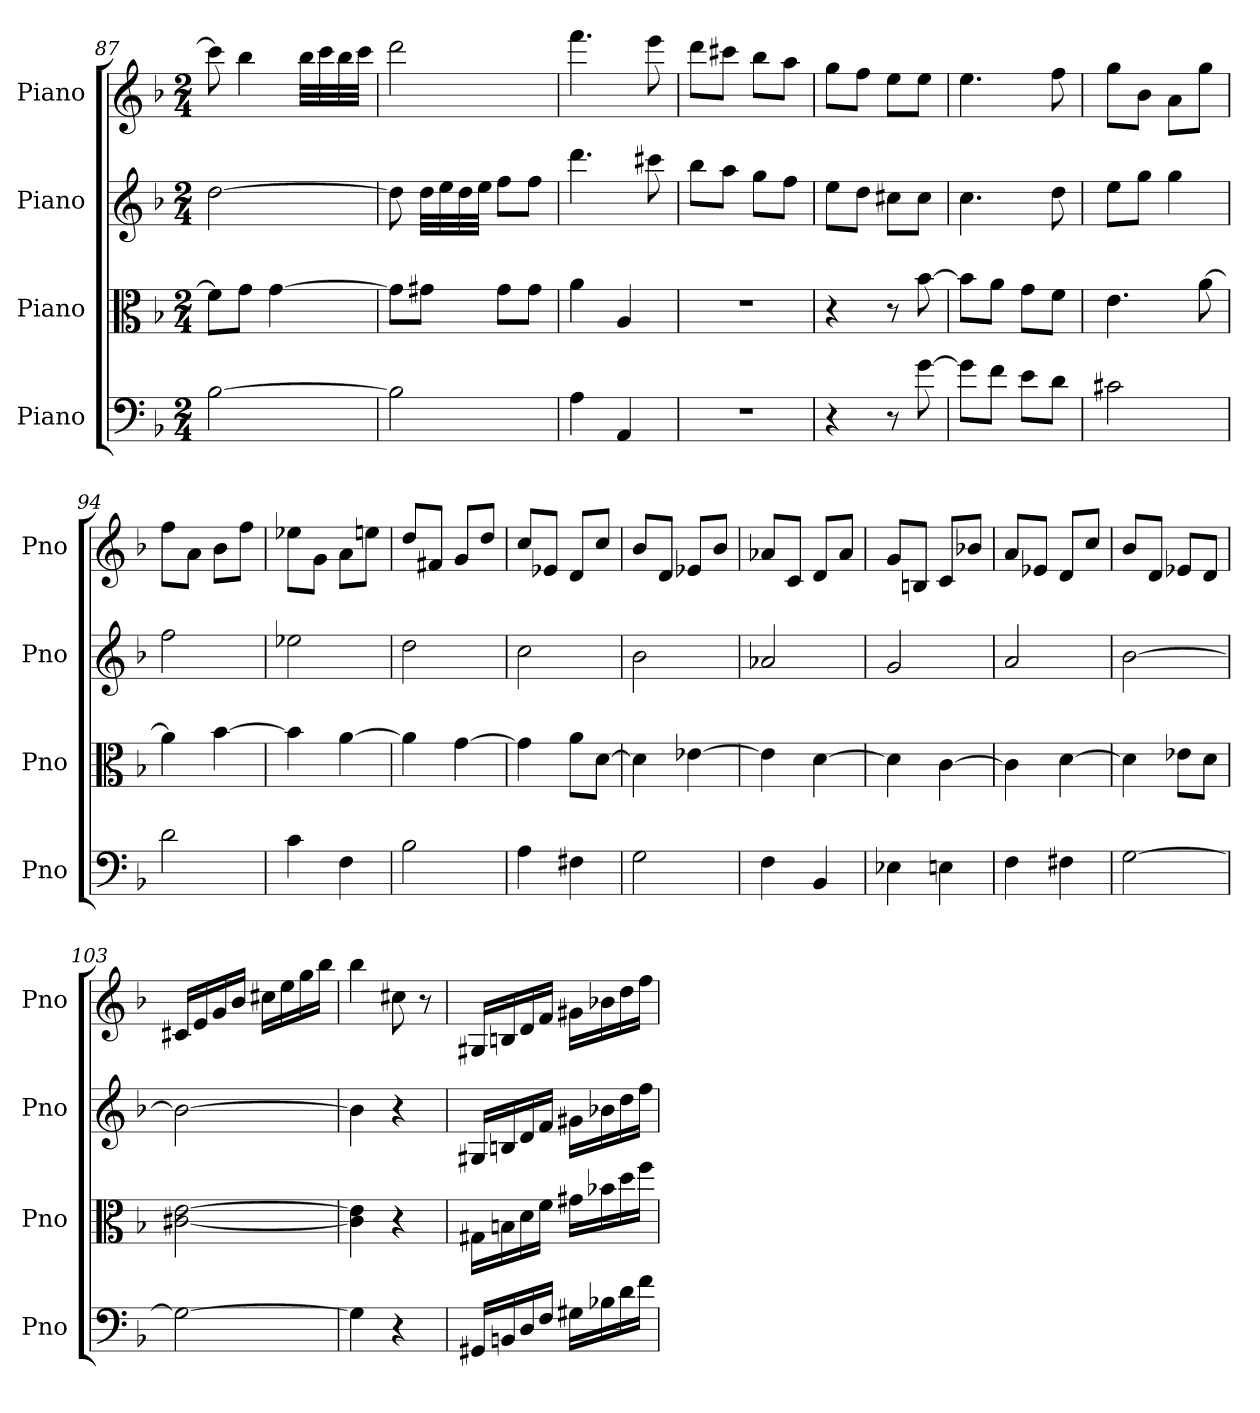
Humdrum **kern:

**kern	**kern	**kern	**kern
*part4	*part3	*part2	*part1
*staff4	*staff3	*staff2	*staff1
*I"Piano	*I"Piano	*I"Piano	*I"Piano
*I'Pno	*I'Pno	*I'Pno	*I'Pno
*clefF4	*clefC3	*clefG2	*clefG2
*k[b-]	*k[b-]	*k[b-]	*k[b-]
*M2/4	*M2/4	*M2/4	*M2/4
=87	=87	=87	=87
[2B-\	8f#\L]	[2dd\	8ccc\]
.	8g\J	.	4bb-\
.	[4g\	.	.
.	.	.	32bb-\LLL
.	.	.	32ccc\
.	.	.	32bb-\
.	.	.	32ccc\JJJ
=88	=88	=88	=88
2B-\]	8g\L]	8dd\]	2ddd\
.	8g#X\J	32dd\LLL	.
.	.	32ee\	.
.	.	32dd\	.
.	.	32ee\JJJ	.
.	8g#\L	8ff\L	.
.	8g#\J	8ff\J	.
=89	=89	=89	=89
4A\	4a\	4.ddd\	4.fff\
4AA/	4A/	.	.
.	.	8ccc#X\	8eee\
!!LO:LB:g=z
=90	=90	=90	=90
2r	2r	8bb-\L	8ddd\L
.	.	8aa\J	8ccc#X\J
.	.	8gg\L	8bb-\L
.	.	8ff\J	8aa\J
=91	=91	=91	=91
4r	4r	8ee\L	8gg\L
.	.	8dd\J	8ff\J
8r	8r	8cc#X\L	8ee\L
[8g\	[8b-\	8cc#\J	8ee\J
=92	=92	=92	=92
8g\L]	8b-\L]	4.cc\	4.ee\
8f\J	8a\J	.	.
8e\L	8g\L	.	.
8d\J	8f\J	8dd\	8ff\
=93	=93	=93	=93
2c#X\	4.e\	8ee\L	8gg\L
.	.	8gg\J	8b-\J
.	.	4gg\	8a\L
.	[8a\	.	8gg\J
=94	=94	=94	=94
2d\	4a\]	2ff\	8ff\L
.	.	.	8a\J
.	[4b-\	.	8b-\L
.	.	.	8ff\J
=95	=95	=95	=95
4c\	4b-\]	2ee-X\	8ee-X\L
.	.	.	8g\J
4F\	[4a\	.	8a\L
.	.	.	8een\J
=96	=96	=96	=96
2B-\	4a\]	2dd\	8dd/L
.	.	.	8f#X/J
.	[4g\	.	8g/L
.	.	.	8dd/J
=97	=97	=97	=97
4A\	4g\]	2cc\	8cc/L
.	.	.	8e-X/J
4F#X\	8a\L	.	8d/L
.	[8d\J	.	8cc/J
!!LO:PB:g=z
=98	=98	=98	=98
2G\	4d\]	2b-\	8b-/L
.	.	.	8d/J
.	[4e-X\	.	8e-X/L
.	.	.	8b-/J
=99	=99	=99	=99
4F\	4e-\]	2a-X/	8a-X/L
.	.	.	8c/J
4BB-/	[4d\	.	8d/L
.	.	.	8a-/J
=100	=100	=100	=100
4E-X\	4d\]	2g/	8g/L
.	.	.	8Bn/J
4En\	[4c\	.	8c/L
.	.	.	8b-X/J
=101	=101	=101	=101
4F\	4c\]	2a/	8a/L
.	.	.	8e-X/J
4F#X\	[4d\	.	8d/L
.	.	.	8cc/J
=102	=102	=102	=102
[2G\	4d\]	[2b-\	8b-/L
.	.	.	8d/J
.	8e-X\L	.	8e-X/L
.	8d\J	.	8d/J
=103	=103	=103	=103
2G\_	[2c#X\ [2e\	2b-\_	16c#X/LL
.	.	.	16e/
.	.	.	16g/
.	.	.	16b-/JJ
.	.	.	16cc#X\LL
.	.	.	16ee\
.	.	.	16gg\
.	.	.	16bb-\JJ
=104	=104	=104	=104
4G\]	4c#\] 4e\]	4b-\]	4bb-\
4r	4r	4r	8cc#X\
.	.	.	8r
!!LO:LB:g=z
=105	=105	=105	=105
16GG#X/LL	16G#X\LL	16G#X/LL	16G#X/LL
16BBn/	16Bn\	16Bn/	16Bn/
16D/	16d\	16d/	16d/
16F/JJ	16f\JJ	16f/JJ	16f/JJ
16G#X\LL	16g#X\LL	16g#X\LL	16g#X\LL
16B-X\	16b-X\	16b-X\	16b-X\
16d\	16dd\	16dd\	16dd\
16f\JJ	16ff\JJ	16ff\JJ	16ff\JJ
=	=	=	=
*-	*-	*-	*-
